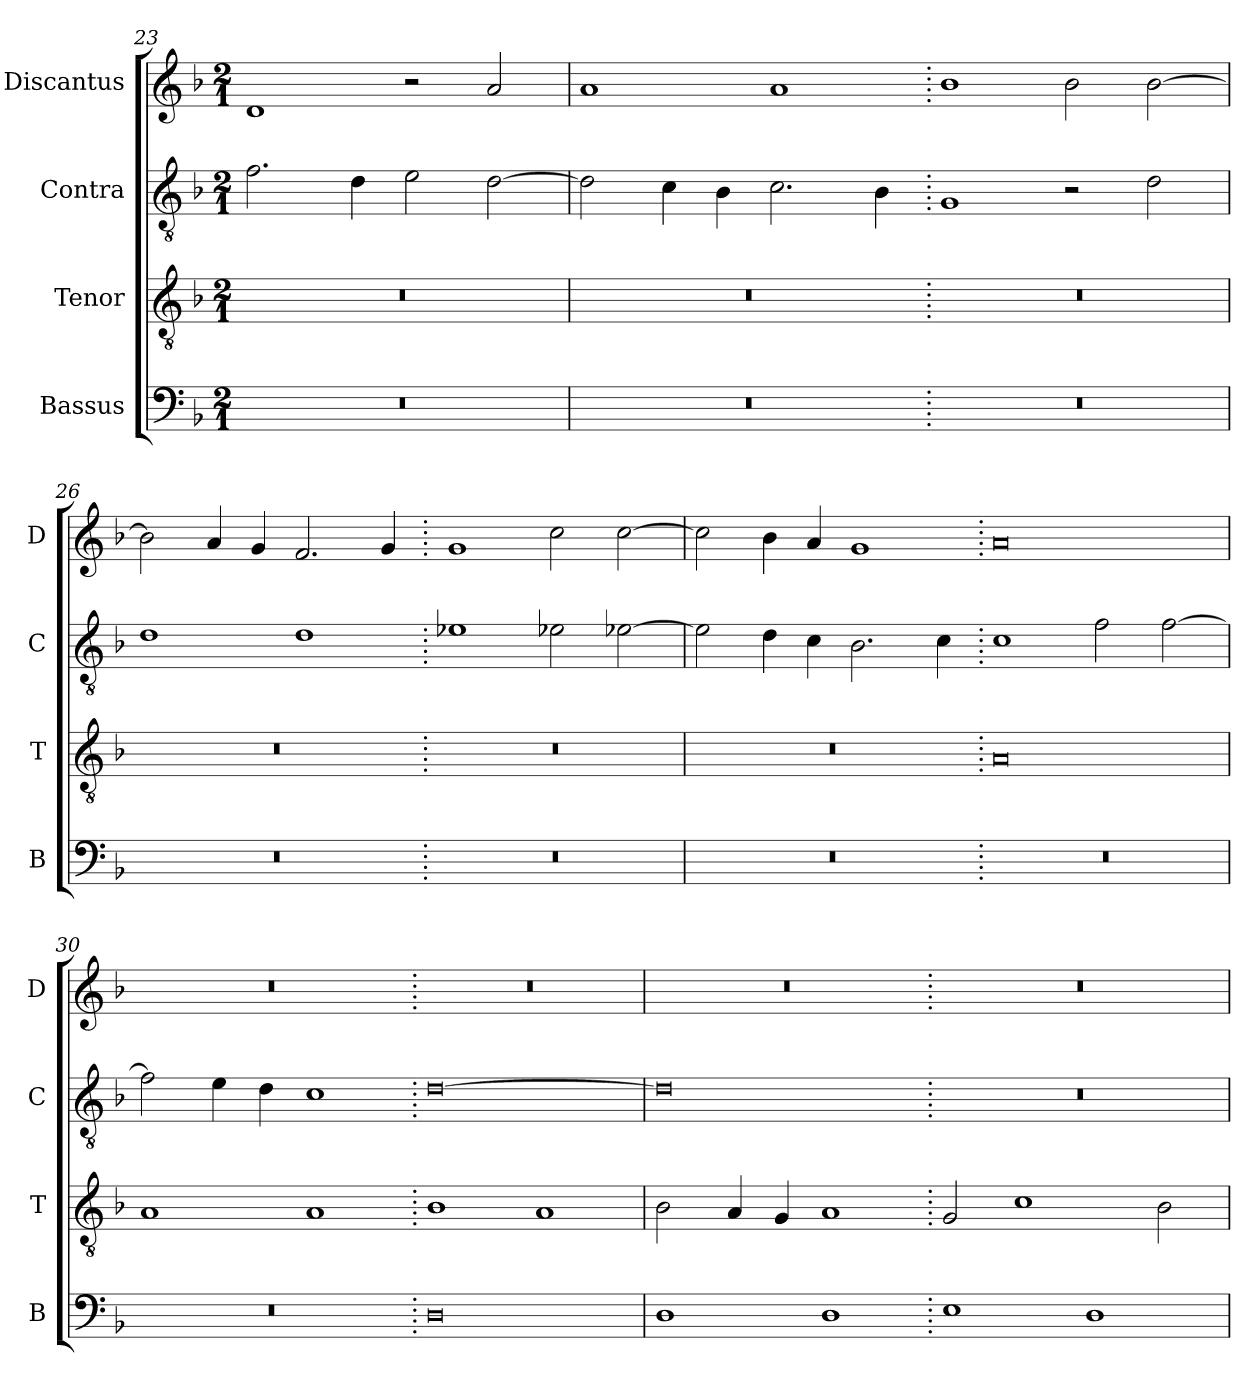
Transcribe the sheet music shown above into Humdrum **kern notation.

**kern	**kern	**kern	**kern
*part4	*part3	*part2	*part1
*staff4	*staff3	*staff2	*staff1
*I"Bassus	*I"Tenor	*I"Contra	*I"Discantus
*I'B	*I'T	*I'C	*I'D
*clefF4	*clefGv2	*clefGv2	*clefG2
*k[b-]	*k[b-]	*k[b-]	*k[b-]
*M2/1	*M2/1	*M2/1	*M2/1
=23	=23	=23	=23
0r	0r	2.f\	1d
.	.	4d\	.
.	.	2e\	2r
.	.	[2d\	2a/
=24	=24	=24	=24
0r	0r	2d\]	1a
.	.	4c\	.
.	.	4B-\	.
.	.	2.c\	1a
.	.	4B-\	.
=25.	=25.	=25.	=25.
0r	0r	1G	1b-
.	.	2r	2b-\
.	.	2d\	[2b-\
=26	=26	=26	=26
0r	0r	1d	2b-\]
.	.	.	4a/
.	.	.	4g/
.	.	1d	2.f/
.	.	.	4g/
=27.	=27.	=27.	=27.
0r	0r	1e-X	1g
.	.	2e-X\	2cc\
.	.	[2e-X\	[2cc\
=28	=28	=28	=28
0r	0r	2e-\]	2cc\]
.	.	4d\	4b-\
.	.	4c\	4a/
.	.	2.B-\	1g
.	.	4c\	.
=29.	=29.	=29.	=29.
0r	0A	1c	0a
.	.	2f\	.
.	.	[2f\	.
=30	=30	=30	=30
0r	1A	2f\]	0r
.	.	4e\	.
.	.	4d\	.
.	1A	1c	.
=31.	=31.	=31.	=31.
0D	1B-	[0d	0r
.	1A	.	.
=32	=32	=32	=32
1D	2B-\	0d]	0r
.	4A/	.	.
.	4G/	.	.
1D	1A	.	.
=33.	=33.	=33.	=33.
1E	2G/	0r	0r
.	1c	.	.
1D	.	.	.
.	2B-\	.	.
=	=	=	=
*-	*-	*-	*-
